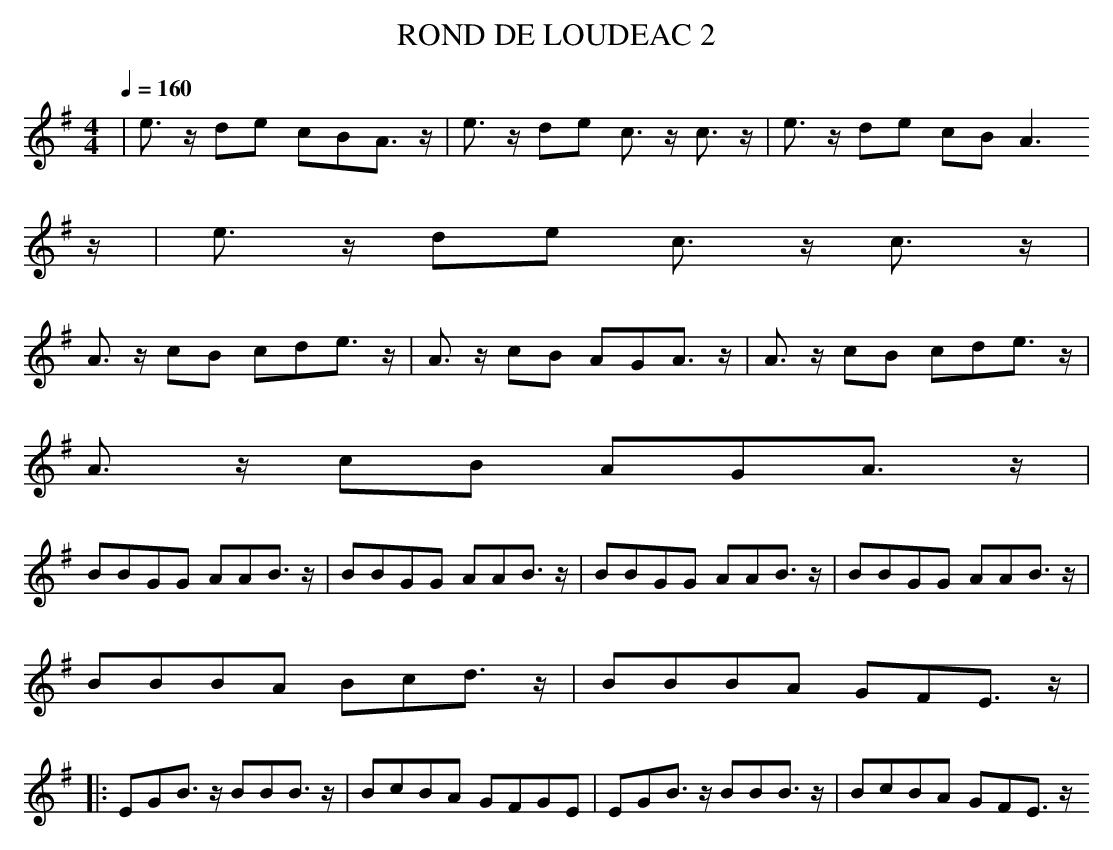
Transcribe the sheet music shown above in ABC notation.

X:1
T:ROND DE LOUDEAC 2
M:4/4
L:1/8
Q:1/4=160
K:G
|e3/2 z/2 de cBA3/2 z/2 |e3/2 z/2 de c3/2 z/2 c3/2 z/2 |e3/2 z/2 de cBA3
/2 z/2 |e3/2 z/2 de c3/2 z/2 c3/2 z/2 |
A3/2 z/2 cB cde3/2 z/2 |A3/2 z/2 cB AGA3/2 z/2 |A3/2 z/2 cB cde3/2 z/2 |
A3/2 z/2 cB AGA3/2 z/2 |
BBGG AAB3/2 z/2 |BBGG AAB3/2 z/2 |BBGG AAB3/2 z/2 |BBGG AAB3/2 z/2 |
BBBA Bcd3/2 z/2 |BBBA GFE3/2 z/2 |
|:EGB3/2 z/2 BBB3/2 z/2 |BcBA GFGE|EGB3/2 z/2 BBB3/2 z/2 |BcBA GFE3/2 z/
2:|
